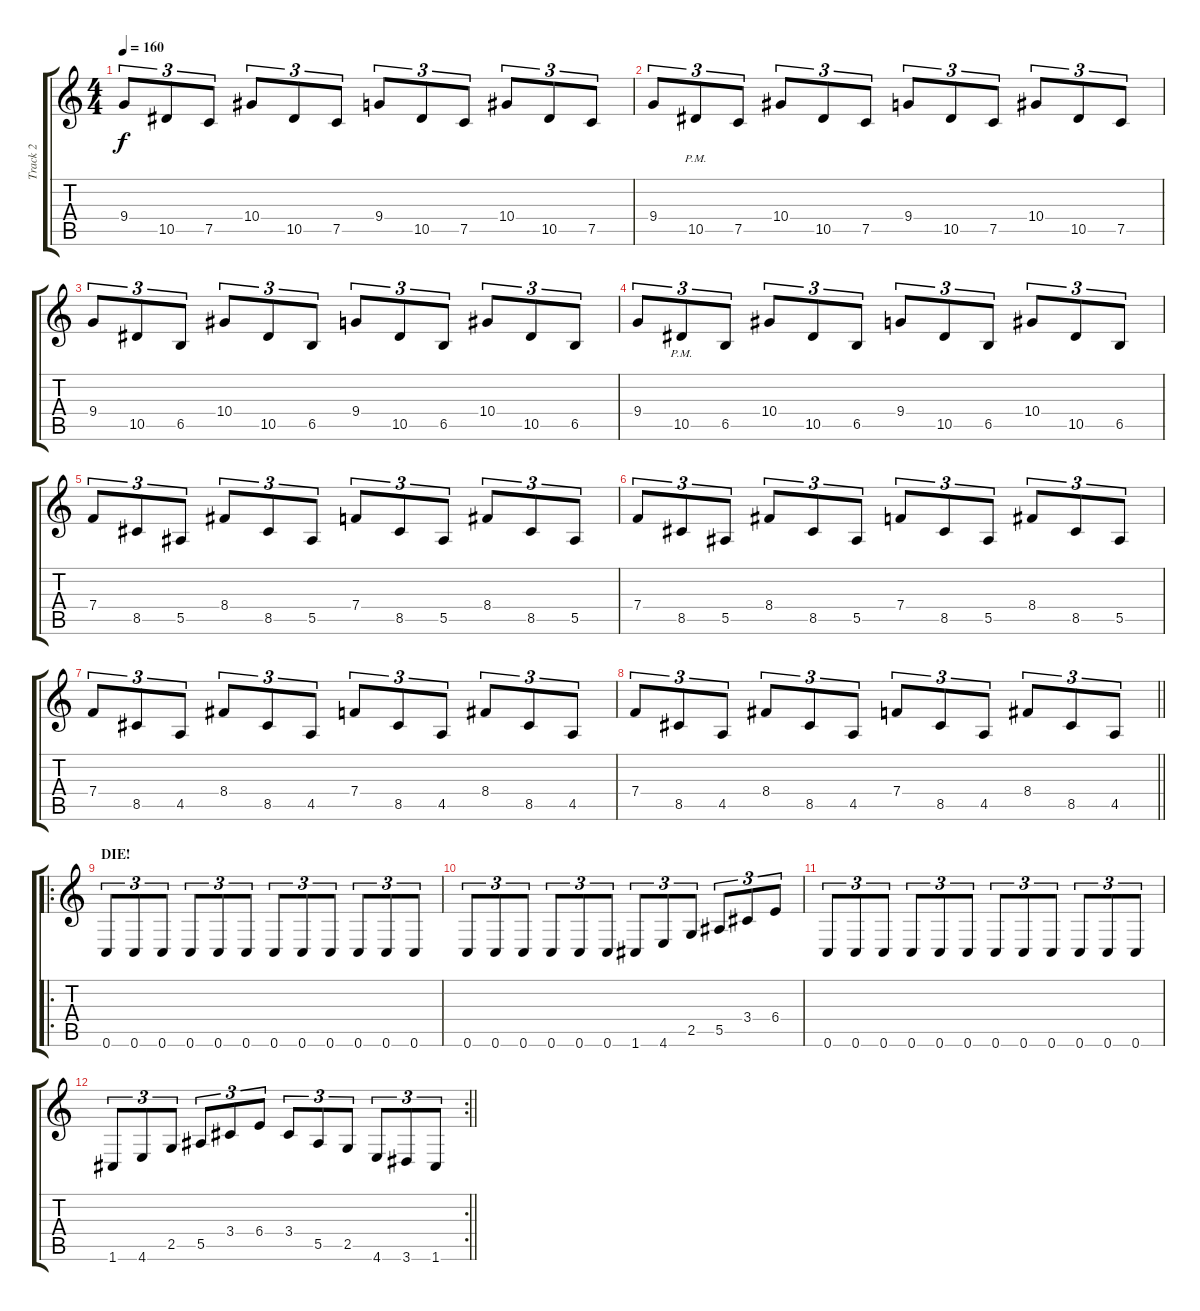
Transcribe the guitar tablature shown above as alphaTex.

\track ("Track 2" "Track 2") {instrument overdrivenguitar}
\staff {score tabs}
\tuning (C4 G3 Eb3 Bb2 F2 C2) {hide}
\ts (4 4)
\tempo 160
\clef g2
\ks c
9.4.8{tu (3 2) dy f} 10.5.8{tu (3 2)} 7.5.8{tu (3 2)} 10.4.8{tu (3 2)} 10.5.8{tu (3 2)} 7.5.8{tu (3 2)} 9.4.8{tu (3 2)} 10.5.8{tu (3 2)} 7.5.8{tu (3 2)} 10.4.8{tu (3 2)} 10.5.8{tu (3 2)} 7.5.8{tu (3 2)} |
9.4.8{tu (3 2)} 10.5{pm}.8{tu (3 2)} 7.5.8{tu (3 2)} 10.4.8{tu (3 2)} 10.5.8{tu (3 2)} 7.5.8{tu (3 2)} 9.4.8{tu (3 2)} 10.5.8{tu (3 2)} 7.5.8{tu (3 2)} 10.4.8{tu (3 2)} 10.5.8{tu (3 2)} 7.5.8{tu (3 2)} |
9.4.8{tu (3 2)} 10.5.8{tu (3 2)} 6.5.8{tu (3 2)} 10.4.8{tu (3 2)} 10.5.8{tu (3 2)} 6.5.8{tu (3 2)} 9.4.8{tu (3 2)} 10.5.8{tu (3 2)} 6.5.8{tu (3 2)} 10.4.8{tu (3 2)} 10.5.8{tu (3 2)} 6.5.8{tu (3 2)} |
9.4.8{tu (3 2)} 10.5{pm}.8{tu (3 2)} 6.5.8{tu (3 2)} 10.4.8{tu (3 2)} 10.5.8{tu (3 2)} 6.5.8{tu (3 2)} 9.4.8{tu (3 2)} 10.5.8{tu (3 2)} 6.5.8{tu (3 2)} 10.4.8{tu (3 2)} 10.5.8{tu (3 2)} 6.5.8{tu (3 2)} |
7.4.8{tu (3 2)} 8.5.8{tu (3 2)} 5.5.8{tu (3 2)} 8.4.8{tu (3 2)} 8.5.8{tu (3 2)} 5.5.8{tu (3 2)} 7.4.8{tu (3 2)} 8.5.8{tu (3 2)} 5.5.8{tu (3 2)} 8.4.8{tu (3 2)} 8.5.8{tu (3 2)} 5.5.8{tu (3 2)} |
7.4.8{tu (3 2)} 8.5.8{tu (3 2)} 5.5.8{tu (3 2)} 8.4.8{tu (3 2)} 8.5.8{tu (3 2)} 5.5.8{tu (3 2)} 7.4.8{tu (3 2)} 8.5.8{tu (3 2)} 5.5.8{tu (3 2)} 8.4.8{tu (3 2)} 8.5.8{tu (3 2)} 5.5.8{tu (3 2)} |
7.4.8{tu (3 2)} 8.5.8{tu (3 2)} 4.5.8{tu (3 2)} 8.4.8{tu (3 2)} 8.5.8{tu (3 2)} 4.5.8{tu (3 2)} 7.4.8{tu (3 2)} 8.5.8{tu (3 2)} 4.5.8{tu (3 2)} 8.4.8{tu (3 2)} 8.5.8{tu (3 2)} 4.5.8{tu (3 2)} |
\barLineRight lightlight
7.4.8{tu (3 2)} 8.5.8{tu (3 2)} 4.5.8{tu (3 2)} 8.4.8{tu (3 2)} 8.5.8{tu (3 2)} 4.5.8{tu (3 2)} 7.4.8{tu (3 2)} 8.5.8{tu (3 2)} 4.5.8{tu (3 2)} 8.4.8{tu (3 2)} 8.5.8{tu (3 2)} 4.5.8{tu (3 2)} |
\ro
\section ("" "DIE!")
0.6.8{tu (3 2)} 0.6.8{tu (3 2)} 0.6.8{tu (3 2)} 0.6.8{tu (3 2)} 0.6.8{tu (3 2)} 0.6.8{tu (3 2)} 0.6.8{tu (3 2)} 0.6.8{tu (3 2)} 0.6.8{tu (3 2)} 0.6.8{tu (3 2)} 0.6.8{tu (3 2)} 0.6.8{tu (3 2)} |
0.6.8{tu (3 2)} 0.6.8{tu (3 2)} 0.6.8{tu (3 2)} 0.6.8{tu (3 2)} 0.6.8{tu (3 2)} 0.6.8{tu (3 2)} 1.6.8{tu (3 2)} 4.6.8{tu (3 2)} 2.5.8{tu (3 2)} 5.5.8{tu (3 2)} 3.4.8{tu (3 2)} 6.4.8{tu (3 2)} |
0.6.8{tu (3 2)} 0.6.8{tu (3 2)} 0.6.8{tu (3 2)} 0.6.8{tu (3 2)} 0.6.8{tu (3 2)} 0.6.8{tu (3 2)} 0.6.8{tu (3 2)} 0.6.8{tu (3 2)} 0.6.8{tu (3 2)} 0.6.8{tu (3 2)} 0.6.8{tu (3 2)} 0.6.8{tu (3 2)} |
\rc 2
\barLineRight lightlight
1.6.8{tu (3 2)} 4.6.8{tu (3 2)} 2.5.8{tu (3 2)} 5.5.8{tu (3 2)} 3.4.8{tu (3 2)} 6.4.8{tu (3 2)} 3.4.8{tu (3 2)} 5.5.8{tu (3 2)} 2.5.8{tu (3 2)} 4.6.8{tu (3 2)} 3.6.8{tu (3 2)} 1.6.8{tu (3 2)}
